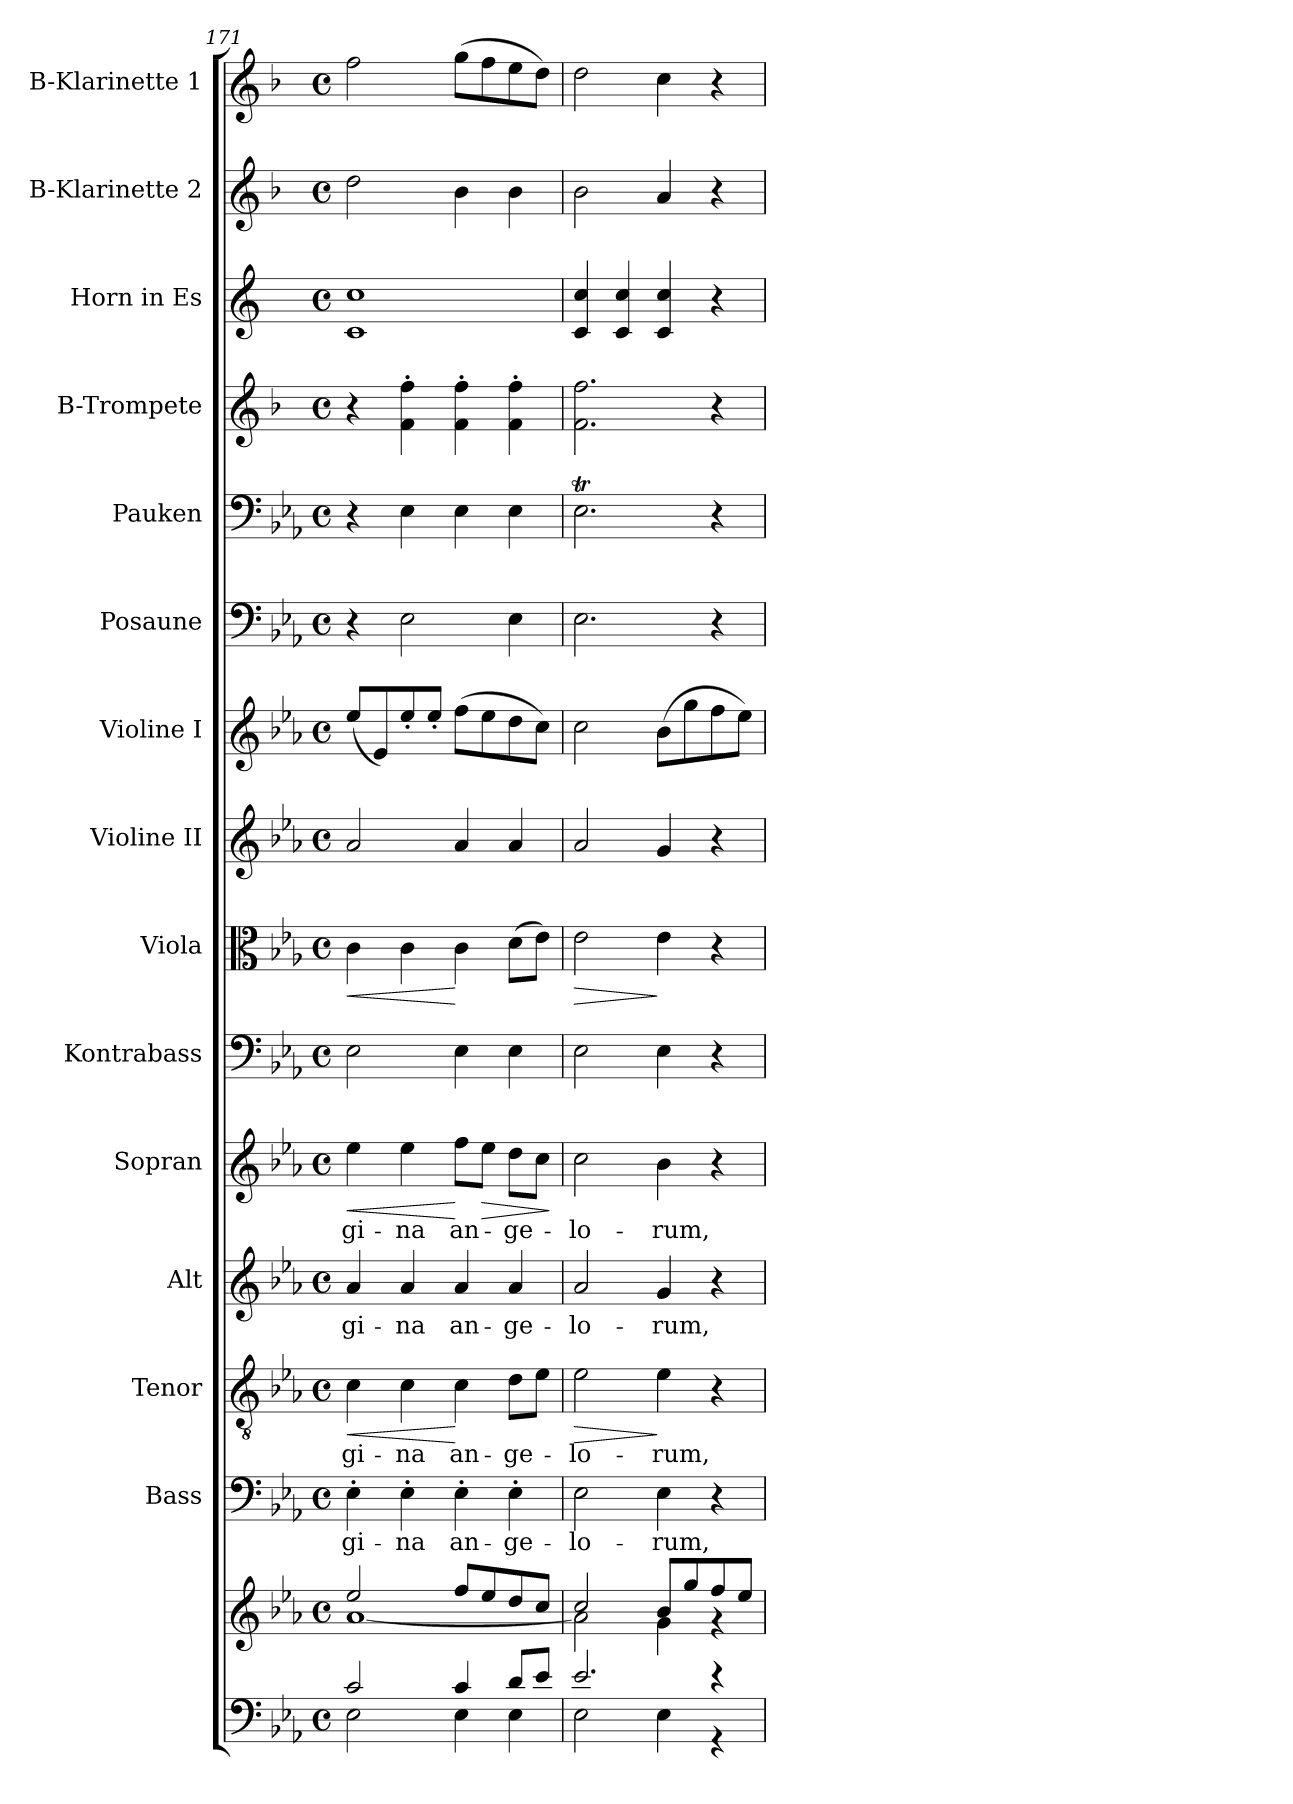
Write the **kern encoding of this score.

**kern	**kern	**kern	**text	**kern	**text	**dynam	**kern	**text	**kern	**text	**dynam	**kern	**kern	**dynam	**kern	**kern	**kern	**kern	**kern	**kern	**kern	**kern
*part15	*part15	*part14	*part14	*part13	*part13	*part13	*part12	*part12	*part11	*part11	*part11	*part10	*part9	*part9	*part8	*part7	*part6	*part5	*part4	*part3	*part2	*part1
*staff16	*staff15	*staff14	*staff14	*staff13	*staff13	*staff13	*staff12	*staff12	*staff11	*staff11	*staff11	*staff10	*staff9	*staff9	*staff8	*staff7	*staff6	*staff5	*staff4	*staff3	*staff2	*staff1
*	*	*I"Bass	*	*I"Tenor	*	*	*I"Alt	*	*I"Sopran	*	*	*I"Kontrabass	*I"Viola	*	*I"Violine II	*I"Violine I	*I"Posaune	*I"Pauken	*I"B-Trompete	*I"Horn in Es	*I"B-Klarinette 2	*I"B-Klarinette 1
*	*	*I'B.	*	*I'T.	*	*	*I'A.	*	*I'S.	*	*	*I'Kb.	*I'Vla.	*	*I'Vl. II	*I'Vl. I	*I'Pos.	*I'Pk.	*I'B Trp.	*	*I'B Kl. 2	*I'B Kl. 1
*clefF4	*clefG2	*clefF4	*	*clefGv2	*	*	*clefG2	*	*clefG2	*	*	*clefF4	*clefC3	*	*clefG2	*clefG2	*clefF4	*clefF4	*clefG2	*clefG2	*clefG2	*clefG2
*	*	*	*	*	*	*	*	*	*	*	*	*ITrd7c12	*	*	*	*	*	*	*ITrd1c2	*ITrd5c9	*ITrd1c2	*ITrd1c2
*k[b-e-a-]	*k[b-e-a-]	*k[b-e-a-]	*	*k[b-e-a-]	*	*	*k[b-e-a-]	*	*k[b-e-a-]	*	*	*k[b-e-a-]	*k[b-e-a-]	*	*k[b-e-a-]	*k[b-e-a-]	*k[b-e-a-]	*k[b-e-a-]	*k[b-e-a-]	*k[b-e-a-]	*k[b-e-a-]	*k[b-e-a-]
*E-:	*E-:	*E-:	*	*E-:	*	*	*E-:	*	*E-:	*	*	*E-:	*E-:	*	*E-:	*E-:	*E-:	*E-:	*E-:	*E-:	*E-:	*E-:
*M4/4	*M4/4	*M4/4	*	*M4/4	*	*	*M4/4	*	*M4/4	*	*	*M4/4	*M4/4	*	*M4/4	*M4/4	*M4/4	*M4/4	*M4/4	*M4/4	*M4/4	*M4/4
*met(c)	*met(c)	*met(c)	*	*met(c)	*	*	*met(c)	*	*met(c)	*	*	*met(c)	*met(c)	*	*met(c)	*met(c)	*met(c)	*met(c)	*met(c)	*met(c)	*met(c)	*met(c)
=171	=171	=171	=171	=171	=171	=171	=171	=171	=171	=171	=171	=171	=171	=171	=171	=171	=171	=171	=171	=171	=171	=171
*^	*^	*	*	*	*	*	*	*	*	*	*	*	*	*	*	*	*	*	*	*	*	*
!	!	!	!	!	!LO:LY:b	!	!LO:LY:b	!LO:HP:b	!	!LO:LY:b	!	!LO:LY:b	!LO:HP:b	!	!	!LO:HP:b	!	!	!	!	!	!	!	!
2c/	2E-\	2ee-/	[<1a-	4E-'>\	-gi-	4c\	-gi-	<	4a-/	-gi-	4ee-\	-gi-	<	2EE-\	4c\	<	2a-/	(<8ee-/L	4r	4r	4r	1E- 1e-	2cc\	2ee-\
.	.	.	.	.	.	.	.	.	.	.	.	.	.	.	.	.	.	8e-/)	.	.	.	.	.	.
!	!	!	!	!	!LO:LY:b	!	!LO:LY:b	!	!	!LO:LY:b	!	!LO:LY:b	!	!	!	!	!	!	!	!	!	!	!	!
.	.	.	.	4E-'>\	-na	4c\	-na	.	4a-/	-na	4ee-\	-na	.	.	4c\	.	.	8ee-'</	2E-\	4E-\	4e-\'> 4ee-\'>	.	.	.
.	.	.	.	.	.	.	.	.	.	.	.	.	.	.	.	.	.	8ee-'</J	.	.	.	.	.	.
!	!	!	!	!	!LO:LY:b	!	!LO:LY:b	!	!	!LO:LY:b	!	!LO:LY:b	!	!	!	!	!	!	!	!	!	!	!	!
4c/	4E-\	8ff/L	.	4E-'>\	an-	4c\	an-	[	4a-/	an-	8ff\L	an-	[	4EE-\	4c\	[	4a-/	(>8ff\L	.	4E-\	4e-\'> 4ee-\'>	.	4a-\	(>8ff\L
!	!	!	!	!	!	!	!	!	!	!	!	!	!LO:HP:b	!	!	!	!	!	!	!	!	!	!	!
.	.	8ee-/	.	.	.	.	.	.	.	.	8ee-\J	.	>	.	.	.	.	8ee-\	.	.	.	.	.	8ee-\
!	!	!	!	!	!LO:LY:b	!	!LO:LY:b	!	!	!LO:LY:b	!	!LO:LY:b	!	!	!	!	!	!	!	!	!	!	!	!
8d/L	4E-\	8dd/	.	4E-'>\	-ge-	8d\L	-ge-	.	4a-/	-ge-	8dd\L	-ge-	.	4EE-\	(>8d\L	.	4a-/	8dd\	4E-\	4E-\	4e-\'> 4ee-\'>	.	4a-\	8dd\
8e-/J	.	8cc/J	.	.	.	8e-\J	.	.	.	.	8cc\J	.	.	.	8e-\J)	.	.	8cc\J)	.	.	.	.	.	8cc\J)
*v	*v	*	*	*	*	*	*	*	*	*	*	*	*	*	*	*	*	*	*	*	*	*	*	*
*	*v	*v	*	*	*	*	*	*	*	*	*	*	*	*	*	*	*	*	*	*	*	*	*
.	.	.	.	.	.	.	.	.	.	.	]	.	.	.	.	.	.	.	.	.	.	.
=172	=172	=172	=172	=172	=172	=172	=172	=172	=172	=172	=172	=172	=172	=172	=172	=172	=172	=172	=172	=172	=172	=172
*^	*^	*	*	*	*	*	*	*	*	*	*	*	*	*	*	*	*	*	*	*	*	*
!	!	!	!	!	!LO:LY:b	!	!LO:LY:b	!LO:HP:b	!	!LO:LY:b	!	!LO:LY:b	!	!	!	!LO:HP:b	!	!	!	!	!	!	!	!
2.e-/	2E-\	2cc/	2a-\]	2E-\	-lo-	2e-\	-lo-	>	2a-/	-lo-	2cc\	-lo-	.	2EE-\	2e-\	>	2a-/	2cc\	2.E-\	2.E-T\	2.e-\ 2.ee-\	4E-/ 4e-/	2a-\	2cc\
.	.	.	.	.	.	.	.	.	.	.	.	.	.	.	.	.	.	.	.	.	.	4E-/ 4e-/	.	.
!	!	!	!	!	!LO:LY:b	!	!LO:LY:b	!	!	!LO:LY:b	!	!LO:LY:b	!	!	!	!	!	!	!	!	!	!	!	!
.	4E-\	8b-/L	4g\	4E-\	-rum,	4e-\	-rum,	]	4g/	-rum,	4b-\	-rum,	.	4EE-\	4e-\	]	4g/	(>8b-\L	.	.	.	4E-/ 4e-/	4g/	4b-\
.	.	8gg/	.	.	.	.	.	.	.	.	.	.	.	.	.	.	.	8gg\	.	.	.	.	.	.
4r	4r	8ff/	4rf	4r	.	4r	.	.	4r	.	4r	.	.	4r	4r	.	4r	8ff\	4r	4r	4r	4r	4r	4r
.	.	8ee-/J	.	.	.	.	.	.	.	.	.	.	.	.	.	.	.	8ee-\J)	.	.	.	.	.	.
*v	*v	*	*	*	*	*	*	*	*	*	*	*	*	*	*	*	*	*	*	*	*	*	*	*
*	*v	*v	*	*	*	*	*	*	*	*	*	*	*	*	*	*	*	*	*	*	*	*	*
=	=	=	=	=	=	=	=	=	=	=	=	=	=	=	=	=	=	=	=	=	=	=
*-	*-	*-	*-	*-	*-	*-	*-	*-	*-	*-	*-	*-	*-	*-	*-	*-	*-	*-	*-	*-	*-	*-
